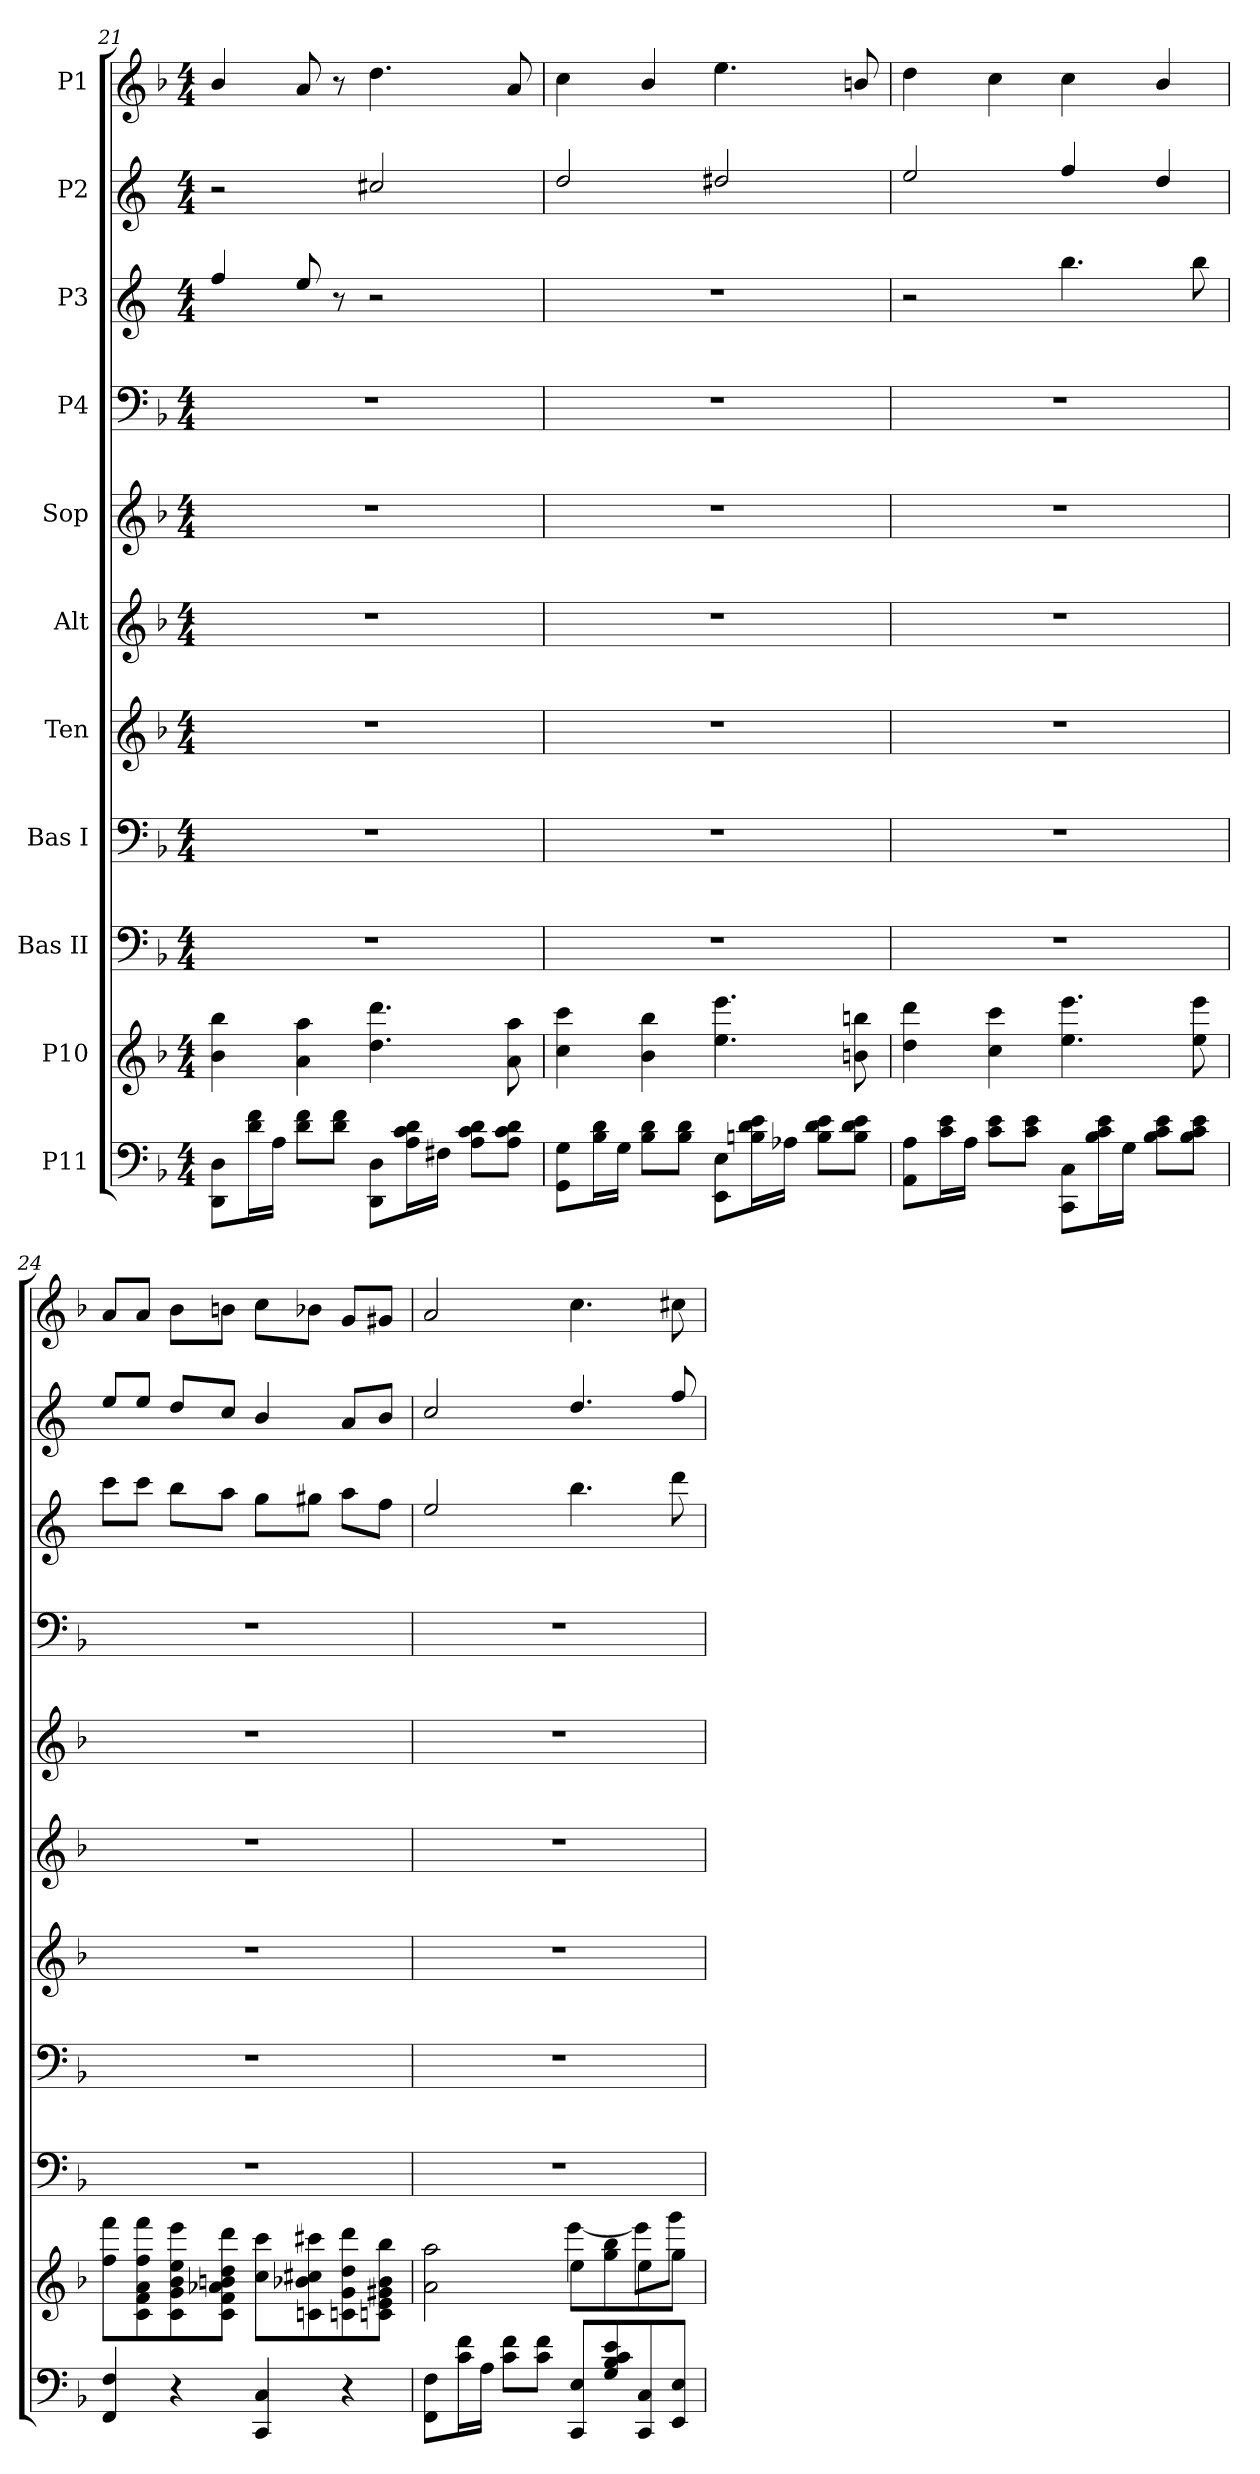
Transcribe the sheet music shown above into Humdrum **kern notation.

**kern	**kern	**kern	**kern	**kern	**kern	**kern	**kern	**kern	**kern	**kern
*part11	*part10	*part9	*part8	*part7	*part6	*part5	*part4	*part3	*part2	*part1
*staff11	*staff10	*staff9	*staff8	*staff7	*staff6	*staff5	*staff4	*staff3	*staff2	*staff1
*I"P11	*I"P10	*I"Bas II	*I"Bas I	*I"Ten	*I"Alt	*I"Sop	*I"P4	*I"P3	*I"P2	*I"P1
*clefF4	*clefG2	*clefF4	*clefF4	*clefG2	*clefG2	*clefG2	*clefF4	*clefG2	*clefG2	*clefG2
*	*	*	*	*ITrd7c12	*	*	*	*ITrd4c7	*ITrd4c7	*
*k[b-]	*k[b-]	*k[b-]	*k[b-]	*k[b-]	*k[b-]	*k[b-]	*k[b-]	*k[b-]	*k[b-]	*k[b-]
*F:	*F:	*F:	*F:	*	*F:	*F:	*F:	*F:	*F:	*F:
*M4/4	*M4/4	*M4/4	*M4/4	*M4/4	*M4/4	*M4/4	*M4/4	*M4/4	*M4/4	*M4/4
=21	=21	=21	=21	=21	=21	=21	=21	=21	=21	=21
8DD\ 8D\L	4b-\ 4bb-\	1r	1r	1r	1r	1r	1r	4b-/	2r	4b-/
16d\ 16f\L	.	.	.	.	.	.	.	.	.	.
16A\JJ	.	.	.	.	.	.	.	.	.	.
8d\ 8f\L	4a\ 4aa\	.	.	.	.	.	.	8a/	.	8a/
8d\ 8f\J	.	.	.	.	.	.	.	8r	.	8r
8DD\ 8D\L	4.dd\ 4.ddd\	.	.	.	.	.	.	2r	2f#X/	4.dd\
16A\ 16c\ 16d\L	.	.	.	.	.	.	.	.	.	.
16F#X\JJ	.	.	.	.	.	.	.	.	.	.
8A\ 8c\ 8d\L	.	.	.	.	.	.	.	.	.	.
8A\ 8c\ 8d\J	8a\ 8aa\	.	.	.	.	.	.	.	.	8a/
=22	=22	=22	=22	=22	=22	=22	=22	=22	=22	=22
8GG\ 8G\L	4cc\ 4ccc\	1r	1r	1r	1r	1r	1r	1r	2g/	4cc\
16B-\ 16d\L	.	.	.	.	.	.	.	.	.	.
16G\JJ	.	.	.	.	.	.	.	.	.	.
8B-\ 8d\L	4b-\ 4bb-\	.	.	.	.	.	.	.	.	4b-/
8B-\ 8d\J	.	.	.	.	.	.	.	.	.	.
8EE\ 8E\L	4.ee\ 4.eee\	.	.	.	.	.	.	.	2g#X/	4.ee\
16Bn\ 16d\ 16e\L	.	.	.	.	.	.	.	.	.	.
16A-X\JJ	.	.	.	.	.	.	.	.	.	.
8B\ 8d\ 8e\L	.	.	.	.	.	.	.	.	.	.
8B\ 8d\ 8e\J	8bn\ 8bbn\	.	.	.	.	.	.	.	.	8bn/
=23	=23	=23	=23	=23	=23	=23	=23	=23	=23	=23
8AA\ 8A\L	4dd\ 4ddd\	1r	1r	1r	1r	1r	1r	2r	2a/	4dd\
16c\ 16e\L	.	.	.	.	.	.	.	.	.	.
16A\JJ	.	.	.	.	.	.	.	.	.	.
8c\ 8e\L	4cc\ 4ccc\	.	.	.	.	.	.	.	.	4cc\
8c\ 8e\J	.	.	.	.	.	.	.	.	.	.
8CC\ 8C\L	4.ee\ 4.eee\	.	.	.	.	.	.	4.ee\	4b-/	4cc\
16B-\ 16c\ 16e\L	.	.	.	.	.	.	.	.	.	.
16G\JJ	.	.	.	.	.	.	.	.	.	.
8B-\ 8c\ 8e\L	.	.	.	.	.	.	.	.	4g/	4b-/
8B-\ 8c\ 8e\J	8ee\ 8eee\	.	.	.	.	.	.	8ee\	.	.
=24	=24	=24	=24	=24	=24	=24	=24	=24	=24	=24
4FF/ 4F/	8ff\ 8fff\L	1r	1r	1r	1r	1r	1r	8ff\L	8a/L	8a/L
.	8c\ 8f\ 8a\ 8ff\ 8fff\	.	.	.	.	.	.	8ff\J	8a/J	8a/J
4r	8c\ 8g\ 8b-\ 8ee\ 8eee\	.	.	.	.	.	.	8ee\L	8g/L	8b-\L
.	8c\ 8f\ 8a-X\ 8bn\ 8dd\ 8ddd\J	.	.	.	.	.	.	8dd\J	8f/J	8bn\J
4CC/ 4C/	8cc\ 8ccc\L	.	.	.	.	.	.	8cc\L	4e/	8cc\L
.	8cni\ 8b-X\ 8cc#X\ 8ccc#X\	.	.	.	.	.	.	8cc#X\J	.	8b-X\J
4r	8cni\ 8g\ 8dd\ 8ddd\	.	.	.	.	.	.	8dd\L	8d/L	8g/L
.	8cni\ 8e\ 8g#X\ 8b-\ 8bb-\J	.	.	.	.	.	.	8b-\J	8e/J	8g#X/J
=25	=25	=25	=25	=25	=25	=25	=25	=25	=25	=25
*	*^	*	*	*	*	*	*	*	*	*
8FF\ 8F\L	2a\ 2aa\	2ryy	1r	1r	1r	1r	1r	1r	2a/	2f/	2a/
16c\ 16f\L	.	.	.	.	.	.	.	.	.	.	.
16A\JJ	.	.	.	.	.	.	.	.	.	.	.
8c\ 8f\L	.	.	.	.	.	.	.	.	.	.	.
8c\ 8f\J	.	.	.	.	.	.	.	.	.	.	.
8CC/ 8E/L	8ee\L	[4eee\	.	.	.	.	.	.	4.ee\	4.g/	4.cc\
8G/ 8B-/ 8c/ 8e/	8gg\ 8bb-\	.	.	.	.	.	.	.	.	.	.
8CC/ 8C/	8ee\	8eee\L]	.	.	.	.	.	.	.	.	.
8EE/ 8E/J	8gg\J	8ggg\J	.	.	.	.	.	.	8gg\	8b-/	8cc#X\
*	*v	*v	*	*	*	*	*	*	*	*	*
=	=	=	=	=	=	=	=	=	=	=
*-	*-	*-	*-	*-	*-	*-	*-	*-	*-	*-
